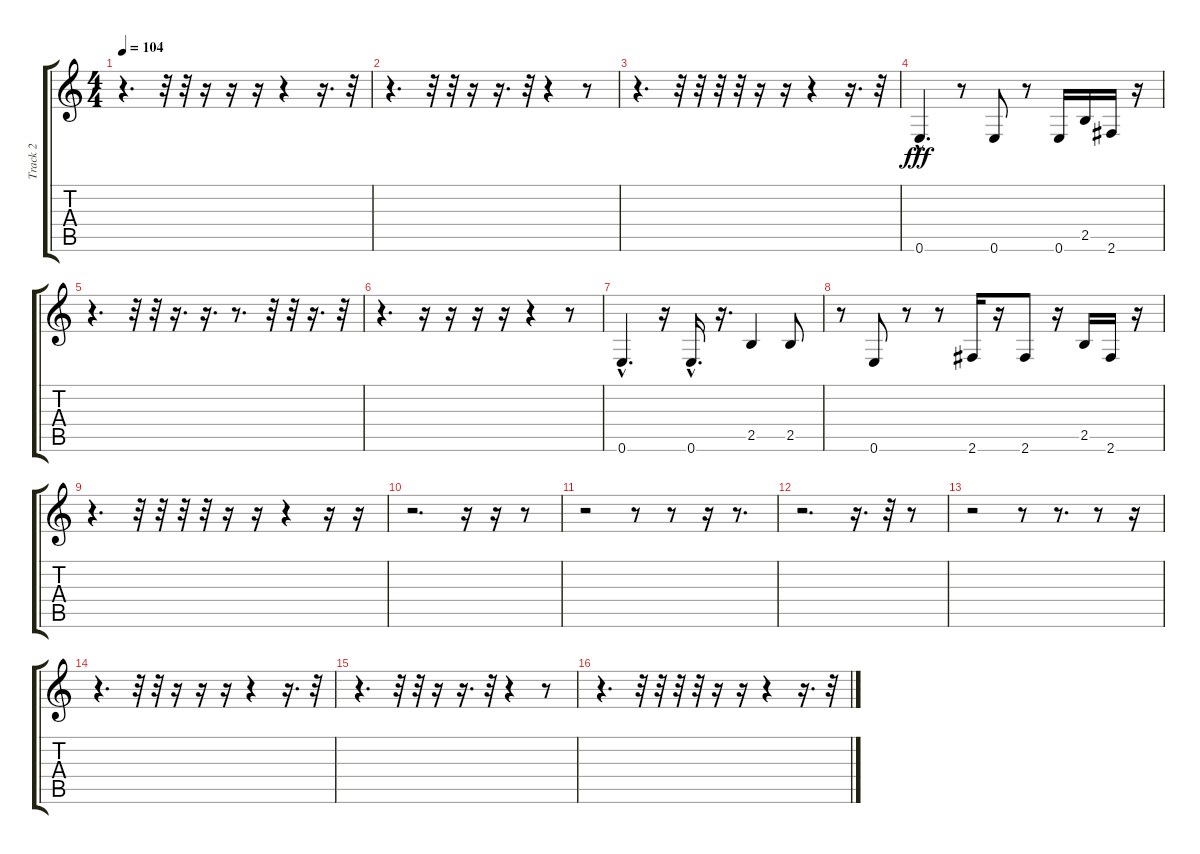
\track ("Track 2" "Track 2") {instrument electricbassfinger}
\staff {score tabs}
\tuning (E4 B3 G3 D3 A2 E2) {hide}
\ts (4 4)
\tempo 104
\clef g2
\ks c
r.4{d dy fff instrument electricbassfinger} r.32 r.32 r.16 r.16 r.16 r.4 r.16{d} r.32 |
r.4{d} r.32 r.32 r.16 r.16{d} r.32 r.4 r.8 |
r.4{d} r.32 r.32 r.32 r.32 r.16 r.16 r.4 r.16{d} r.32 |
0.6{hac}.4{d} r.8 0.6.8 r.8 0.6.16 2.5.16 2.6.16 r.16 |
r.4{d} r.32 r.32 r.16{d} r.16{d} r.8{d} r.32 r.32 r.16{d} r.32 |
r.4{d} r.16 r.16 r.16 r.16 r.4 r.8 |
0.6{hac}.4{d} r.16 0.6{hac}.16{d} r.16{d} 2.5.4 2.5.8 |
r.8 0.6.8 r.8 r.8 2.6.16 r.16 2.6.8 r.16 2.5.16 2.6.16 r.16 |
r.4{d} r.32 r.32 r.32 r.32 r.16 r.16 r.4 r.16 r.16 |
r.2{d} r.16 r.16 r.8 |
r.2 r.8 r.8 r.16 r.8{d} |
r.2{d} r.16{d} r.32 r.8 |
r.2 r.8 r.8{d} r.8 r.16 |
r.4{d} r.32 r.32 r.16 r.16 r.16 r.4 r.16{d} r.32 |
r.4{d} r.32 r.32 r.16 r.16{d} r.32 r.4 r.8 |
r.4{d} r.32 r.32 r.32 r.32 r.16 r.16 r.4 r.16{d} r.32
